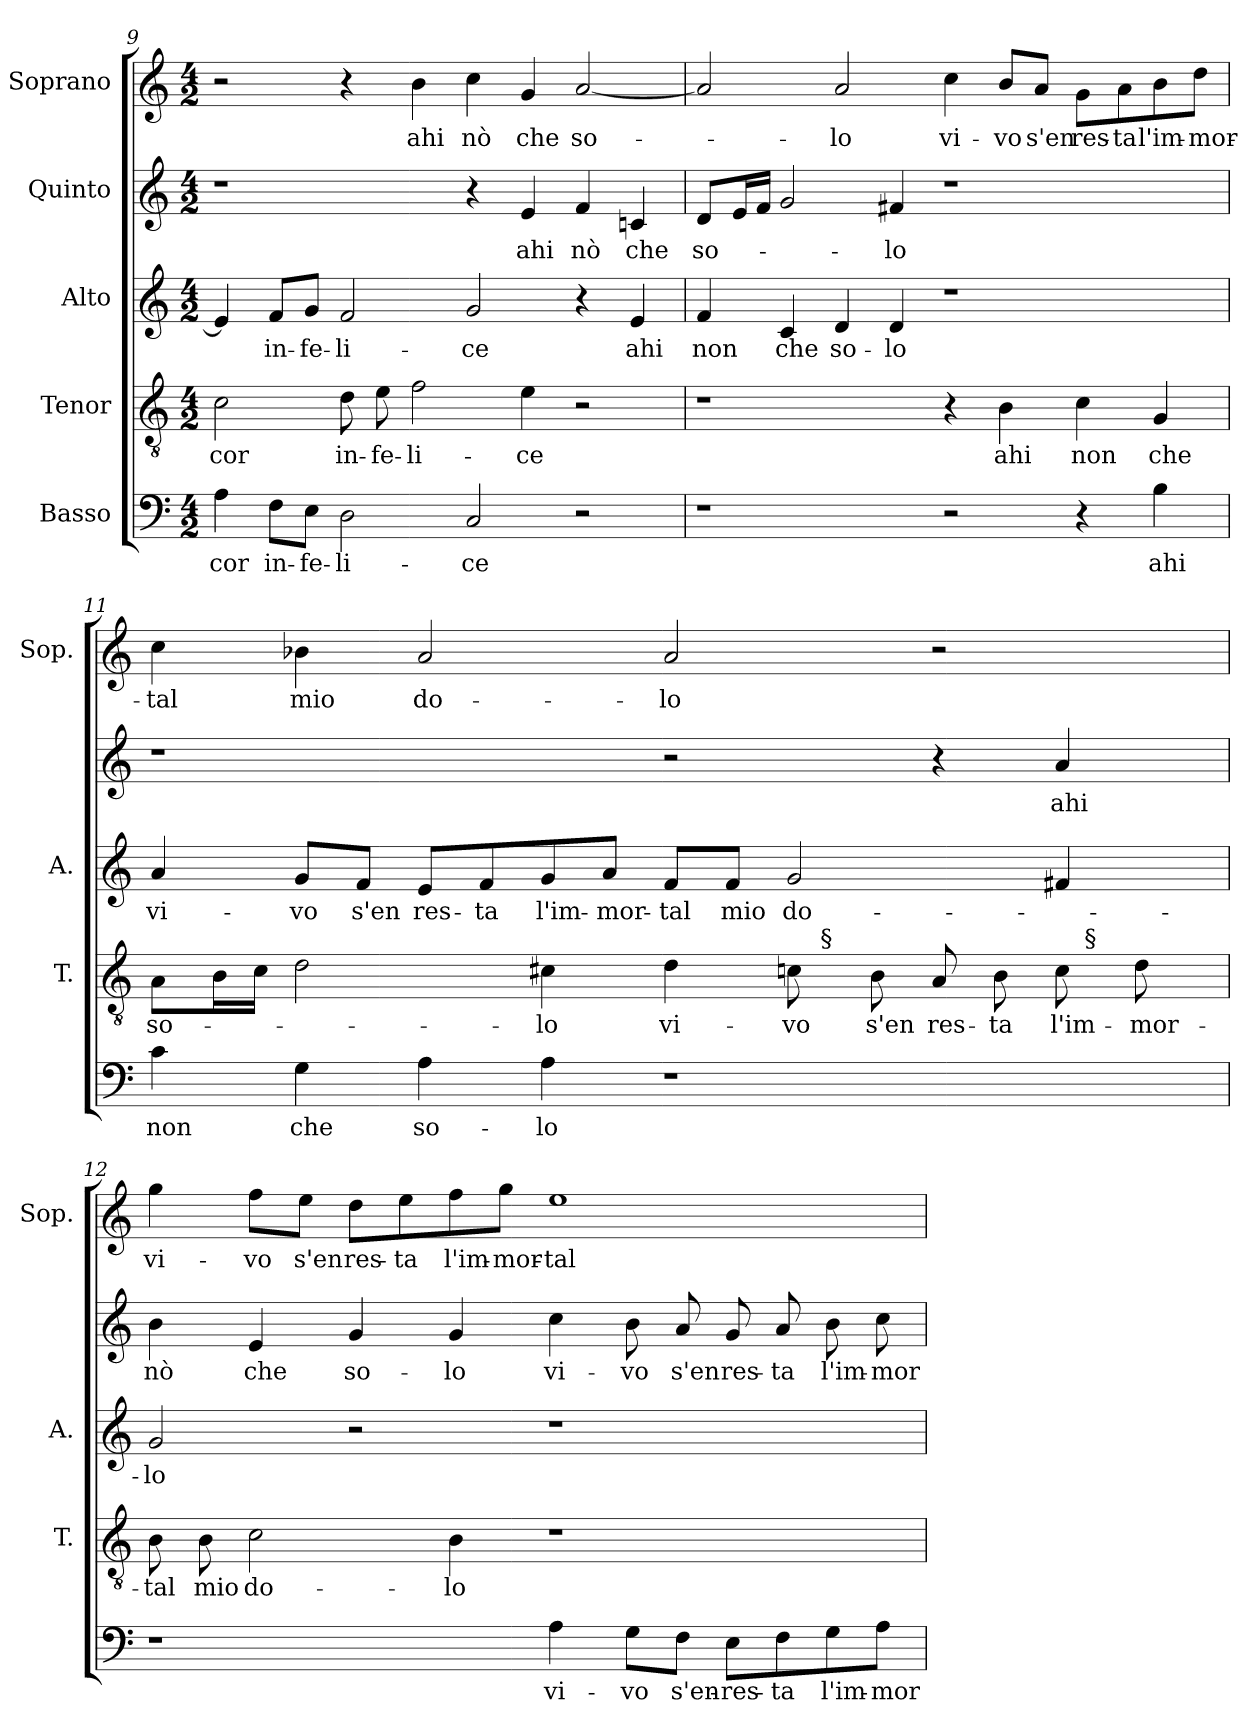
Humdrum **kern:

**kern	**text	**kern	**text	**kern	**text	**kern	**text	**kern	**text
*part5	*part5	*part4	*part4	*part3	*part3	*part2	*part2	*part1	*part1
*staff5	*staff5	*staff4	*staff4	*staff3	*staff3	*staff2	*staff2	*staff1	*staff1
*I"Basso	*	*I"Tenor	*	*I"Alto	*	*I"Quinto	*	*I"Soprano	*
*	*	*I'T.	*	*I'A.	*	*	*	*I'Sop.	*
!!LO:PB:g=z
*clefF4	*	*clefGv2	*	*clefG2	*	*clefG2	*	*clefG2	*
*	*	*ITrd7c12	*	*	*	*	*	*	*
*k[]	*	*k[]	*	*k[]	*	*k[]	*	*k[]	*
*C:	*	*C:	*	*C:	*	*C:	*	*C:	*
*M4/2	*	*M4/2	*	*M4/2	*	*M4/2	*	*M4/2	*
=9	=9	=9	=9	=9	=9	=9	=9	=9	=9
!	!LO:LY:b:color=#000000	!	!	!	!	!	!	!	!
!	!	!	!LO:LY:b:color=#000000	!	!	!	!	!	!
4Ai\	-cor	2Ci\	-cor	4ei/]	.	1r	.	2r	.
!	!LO:LY:b:color=#000000	!	!	!	!	!	!	!	!
!	!	!	!	!	!LO:LY:b:color=#000000	!	!	!	!
8Fi\L	in-	.	.	8fi/L	in-	.	.	.	.
!	!LO:LY:b:color=#000000	!	!	!	!	!	!	!	!
!	!	!	!	!	!LO:LY:b:color=#000000	!	!	!	!
8Ei\J	-fe-	.	.	8gi/J	-fe-	.	.	.	.
!	!LO:LY:b:color=#000000	!	!	!	!	!	!	!	!
!	!	!	!LO:LY:b:color=#000000	!	!	!	!	!	!
!	!	!	!	!	!LO:LY:b:color=#000000	!	!	!	!
2Di\	-li-	8Di\	in-	2fi/	-li-	.	.	4r	.
!	!	!	!LO:LY:b:color=#000000	!	!	!	!	!	!
.	.	8Ei\	-fe-	.	.	.	.	.	.
!	!	!	!LO:LY:b:color=#000000	!	!	!	!	!	!
!	!	!	!	!	!	!	!	!	!LO:LY:b:color=#000000
.	.	2Fi\	-li-	.	.	.	.	4bi\	ahi
!	!LO:LY:b:color=#000000	!	!	!	!	!	!	!	!
!	!	!	!	!	!LO:LY:b:color=#000000	!	!	!	!
!	!	!	!	!	!	!	!	!	!LO:LY:b:color=#000000
2Ci/	-ce	.	.	2gi/	-ce	4r	.	4cci\	nò
!	!	!	!LO:LY:b:color=#000000	!	!	!	!	!	!
!	!	!	!	!	!	!	!LO:LY:b:color=#000000	!	!
!	!	!	!	!	!	!	!	!	!LO:LY:b:color=#000000
.	.	4Ei\	-ce	.	.	4ei/	ahi	4gi/	che
!	!	!	!	!	!	!	!LO:LY:b:color=#000000	!	!
!	!	!	!	!	!	!	!	!	!LO:LY:b:color=#000000
2r	.	2r	.	4r	.	4fi/	nò	[<2ai/	so-
!	!	!	!	!	!LO:LY:b:color=#000000	!	!	!	!
!	!	!	!	!	!	!	!LO:LY:b:color=#000000	!	!
.	.	.	.	4ei/	ahi	4cni/	che	.	.
=10	=10	=10	=10	=10	=10	=10	=10	=10	=10
!	!	!	!	!	!LO:LY:b:color=#000000	!	!	!	!
!	!	!	!	!	!	!	!LO:LY:b:color=#000000	!	!
1r	.	1r	.	4fi/	non	8di/L	so-	2ai/]	.
.	.	.	.	.	.	16ei/L	.	.	.
.	.	.	.	.	.	16fi/JJ	.	.	.
!	!	!	!	!	!LO:LY:b:color=#000000	!	!	!	!
.	.	.	.	4ci/	che	2gi/	.	.	.
!	!	!	!	!	!LO:LY:b:color=#000000	!	!	!	!
!	!	!	!	!	!	!	!	!	!LO:LY:b:color=#000000
.	.	.	.	4di/	so-	.	.	2ai/	-lo
!	!	!	!	!	!LO:LY:b:color=#000000	!	!	!	!
!	!	!	!	!	!	!	!LO:LY:b:color=#000000	!	!
.	.	.	.	4di/	-lo	4f#Xi/	-lo	.	.
!	!	!	!	!	!	!	!	!	!LO:LY:b:color=#000000
2r	.	4r	.	1r	.	1r	.	4cci\	vi-
!	!	!	!LO:LY:b:color=#000000	!	!	!	!	!	!
!	!	!	!	!	!	!	!	!	!LO:LY:b:color=#000000
.	.	4BBi\	ahi	.	.	.	.	8bi/L	-vo
!	!	!	!	!	!	!	!	!	!LO:LY:b:color=#000000
.	.	.	.	.	.	.	.	8ai/J	s'en
!	!	!	!LO:LY:b:color=#000000	!	!	!	!	!	!
!	!	!	!	!	!	!	!	!	!LO:LY:b:color=#000000
4r	.	4Ci\	non	.	.	.	.	8gi\L	res-
!	!	!	!	!	!	!	!	!	!LO:LY:b:color=#000000
.	.	.	.	.	.	.	.	8ai\	-ta
!	!LO:LY:b:color=#000000	!	!	!	!	!	!	!	!
!	!	!	!LO:LY:b:color=#000000	!	!	!	!	!	!
!	!	!	!	!	!	!	!	!	!LO:LY:b:color=#000000
4Bi\	ahi	4GGi/	che	.	.	.	.	8bi\	l'im-
!	!	!	!	!	!	!	!	!	!LO:LY:b:color=#000000
.	.	.	.	.	.	.	.	8ddi\J	-mor-
!!LO:LB:g=z
=11	=11	=11	=11	=11	=11	=11	=11	=11	=11
!	!LO:LY:b:color=#000000	!	!	!	!	!	!	!	!
!	!	!	!LO:LY:b:color=#000000	!	!	!	!	!	!
!	!	!	!	!	!LO:LY:b:color=#000000	!	!	!	!
!	!	!	!	!	!	!	!	!	!LO:LY:b:color=#000000
*	*	*^	*	*	*	*	*	*	*
4ci\	non	8AAi\L	1ryy	so-	4ai/	vi-	1r	.	4cci\	-tal
.	.	16BBi\L	.	.	.	.	.	.	.	.
.	.	16Ci\JJ	.	.	.	.	.	.	.	.
!	!LO:LY:b:color=#000000	!	!	!	!	!	!	!	!	!
!	!	!	!	!	!	!LO:LY:b:color=#000000	!	!	!	!
!	!	!	!	!	!	!	!	!	!	!LO:LY:b:color=#000000
4Gi\	che	2Di\	.	.	8gi/L	-vo	.	.	4b-Xi\	mio
!	!	!	!	!	!	!LO:LY:b:color=#000000	!	!	!	!
.	.	.	.	.	8fi/J	s'en	.	.	.	.
!	!LO:LY:b:color=#000000	!	!	!	!	!	!	!	!	!
!	!	!	!	!	!	!LO:LY:b:color=#000000	!	!	!	!
!	!	!	!	!	!	!	!	!	!	!LO:LY:b:color=#000000
4Ai\	so-	.	.	.	8ei/L	res-	.	.	2ai/	do-
!	!	!	!	!	!	!LO:LY:b:color=#000000	!	!	!	!
.	.	.	.	.	8fi/	-ta	.	.	.	.
!	!LO:LY:b:color=#000000	!	!	!	!	!	!	!	!	!
!	!	!	!	!LO:LY:b:color=#000000	!	!	!	!	!	!
!	!	!	!	!	!	!LO:LY:b:color=#000000	!	!	!	!
4Ai\	-lo	4C#Xi\	.	-lo	8gi/	l'im-	.	.	.	.
!	!	!	!	!	!	!LO:LY:b:color=#000000	!	!	!	!
.	.	.	.	.	8ai/J	-mor-	.	.	.	.
!	!	!	!	!LO:LY:b:color=#000000	!	!	!	!	!	!
!	!	!	!	!	!	!LO:LY:b:color=#000000	!	!	!	!
!	!	!	!	!	!	!	!	!	!	!LO:LY:b:color=#000000
1r	.	4Di\	4ryy	vi-	8fi/L	-tal	2r	.	2ai/	-lo
!	!	!	!	!	!	!LO:LY:b:color=#000000	!	!	!	!
.	.	.	.	.	8fi/J	mio	.	.	.	.
!	!	!	!	!LO:LY:b:color=#000000	!	!	!	!	!	!
!	!	!	!	!	!	!LO:LY:b:color=#000000	!	!	!	!
.	.	8Ci\	32ryy	-vo	2gi/	do-	.	.	.	.
.	.	.	256ryy	.	.	.	.	.	.	.
!	!	!	!LO:TX:a:t=§	!	!	!	!	!	!	!
.	.	.	2ryy	.	.	.	.	.	.	.
!	!	!	!	!LO:LY:b:color=#000000	!	!	!	!	!	!
.	.	8BBi\	.	s'en	.	.	.	.	.	.
!	!	!	!	!LO:LY:b:color=#000000	!	!	!	!	!	!
.	.	8AAi/	.	res-	.	.	4r	.	2r	.
!	!	!	!	!LO:LY:b:color=#000000	!	!	!	!	!	!
.	.	8BBi\	.	-ta	.	.	.	.	.	.
!	!	!	!	!LO:LY:b:color=#000000	!	!	!	!	!	!
!	!	!	!	!	!	!	!	!LO:LY:b:color=#000000	!	!
.	.	8Ci\	.	l'im-	4f#Xi/	.	4ai/	ahi	.	.
!	!	!	!LO:TX:a:t=§	!	!	!	!	!	!	!
.	.	.	8ryy	.	.	.	.	.	.	.
!	!	!	!	!LO:LY:b:color=#000000	!	!	!	!	!	!
.	.	8Di\	.	-mor-	.	.	.	.	.	.
.	.	.	16ryy	.	.	.	.	.	.	.
.	.	.	64..ryy	.	.	.	.	.	.	.
*	*	*v	*v	*	*	*	*	*	*	*
=12	=12	=12	=12	=12	=12	=12	=12	=12	=12
*	*	*^	*	*	*	*	*	*	*
!	!	!	!	!LO:LY:b:color=#000000	!	!	!	!	!	!
*	*	*v	*v	*	*	*	*	*	*	*
*	*	*^	*	*	*	*	*	*	*
!	!	!	!	!	!	!LO:LY:b:color=#000000	!	!	!	!
*	*	*v	*v	*	*	*	*	*	*	*
*	*	*^	*	*	*	*	*	*	*
!	!	!	!	!	!	!	!	!LO:LY:b:color=#000000	!	!
*	*	*v	*v	*	*	*	*	*	*	*
*	*	*^	*	*	*	*	*	*	*
!	!	!	!	!	!	!	!	!	!	!LO:LY:b:color=#000000
*	*	*v	*v	*	*	*	*	*	*	*
1r	.	8BBi\	-tal	2gi/	-lo	4bi\	nò	4ggi\	vi-
!	!	!	!LO:LY:b:color=#000000	!	!	!	!	!	!
.	.	8BBi\	mio	.	.	.	.	.	.
!	!	!	!LO:LY:b:color=#000000	!	!	!	!	!	!
!	!	!	!	!	!	!	!LO:LY:b:color=#000000	!	!
!	!	!	!	!	!	!	!	!	!LO:LY:b:color=#000000
.	.	2Ci\	do-	.	.	4ei/	che	8ffi\L	-vo
!	!	!	!	!	!	!	!	!	!LO:LY:b:color=#000000
.	.	.	.	.	.	.	.	8eei\J	s'en
!	!	!	!	!	!	!	!LO:LY:b:color=#000000	!	!
!	!	!	!	!	!	!	!	!	!LO:LY:b:color=#000000
.	.	.	.	2r	.	4gi/	so-	8ddi\L	res-
!	!	!	!	!	!	!	!	!	!LO:LY:b:color=#000000
.	.	.	.	.	.	.	.	8eei\	-ta
!	!	!	!LO:LY:b:color=#000000	!	!	!	!	!	!
!	!	!	!	!	!	!	!LO:LY:b:color=#000000	!	!
!	!	!	!	!	!	!	!	!	!LO:LY:b:color=#000000
.	.	4BBi\	-lo	.	.	4gi/	-lo	8ffi\	l'im-
!	!	!	!	!	!	!	!	!	!LO:LY:b:color=#000000
.	.	.	.	.	.	.	.	8ggi\J	-mor-
!	!LO:LY:b:color=#000000	!	!	!	!	!	!	!	!
!	!	!	!	!	!	!	!LO:LY:b:color=#000000	!	!
!	!	!	!	!	!	!	!	!	!LO:LY:b:color=#000000
4Ai\	vi-	1r	.	1r	.	4cci\	vi-	1eei	-tal
!	!LO:LY:b:color=#000000	!	!	!	!	!	!	!	!
!	!	!	!	!	!	!	!LO:LY:b:color=#000000	!	!
8Gi\L	-vo	.	.	.	.	8bi\	-vo	.	.
!	!LO:LY:b:color=#000000	!	!	!	!	!	!	!	!
!	!	!	!	!	!	!	!LO:LY:b:color=#000000	!	!
8Fi\J	s'en-	.	.	.	.	8ai/	s'en	.	.
!	!LO:LY:b:color=#000000	!	!	!	!	!	!	!	!
!	!	!	!	!	!	!	!LO:LY:b:color=#000000	!	!
8Ei\L	-res-	.	.	.	.	8gi/	res-	.	.
!	!LO:LY:b:color=#000000	!	!	!	!	!	!	!	!
!	!	!	!	!	!	!	!LO:LY:b:color=#000000	!	!
8Fi\	-ta	.	.	.	.	8ai/	-ta	.	.
!	!LO:LY:b:color=#000000	!	!	!	!	!	!	!	!
!	!	!	!	!	!	!	!LO:LY:b:color=#000000	!	!
8Gi\	l'im-	.	.	.	.	8bi\	l'im-	.	.
!	!LO:LY:b:color=#000000	!	!	!	!	!	!	!	!
!	!	!	!	!	!	!	!LO:LY:b:color=#000000	!	!
8Ai\J	-mor-	.	.	.	.	8cci\	-mor-	.	.
=	=	=	=	=	=	=	=	=	=
*-	*-	*-	*-	*-	*-	*-	*-	*-	*-
